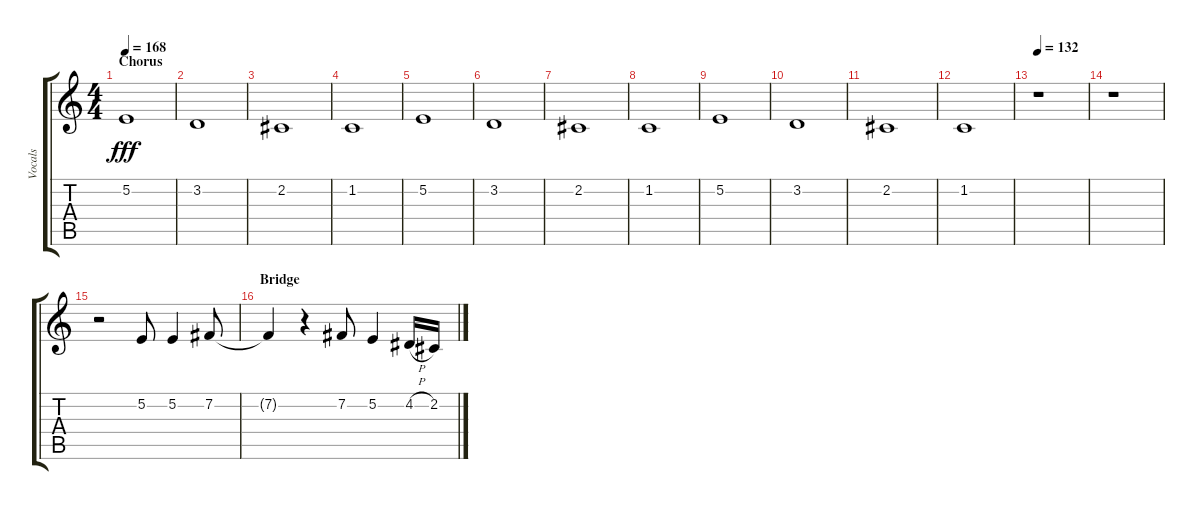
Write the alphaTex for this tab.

\track ("Vocals" "Vocals") {instrument altosax}
\staff {score tabs}
\tuning (E4 B3 G3 D3 A2 E2) {hide}
\ts (4 4)
\section ("" "Chorus")
\tempo 168
\clef g2
\ks c
5.2.1{dy fff} |
3.2.1 |
2.2.1 |
1.2.1 |
5.2.1 |
3.2.1 |
2.2.1 |
1.2.1 |
5.2.1 |
3.2.1 |
2.2.1 |
1.2.1 |
\tempo 132
r.1 |
r.1 |
r.2 5.2.8 5.2.4 7.2.8 |
\section ("" "Bridge")
7.2{t}.4 r.4 7.2.8 5.2.4 4.2{h}.16 2.2{h}.16
